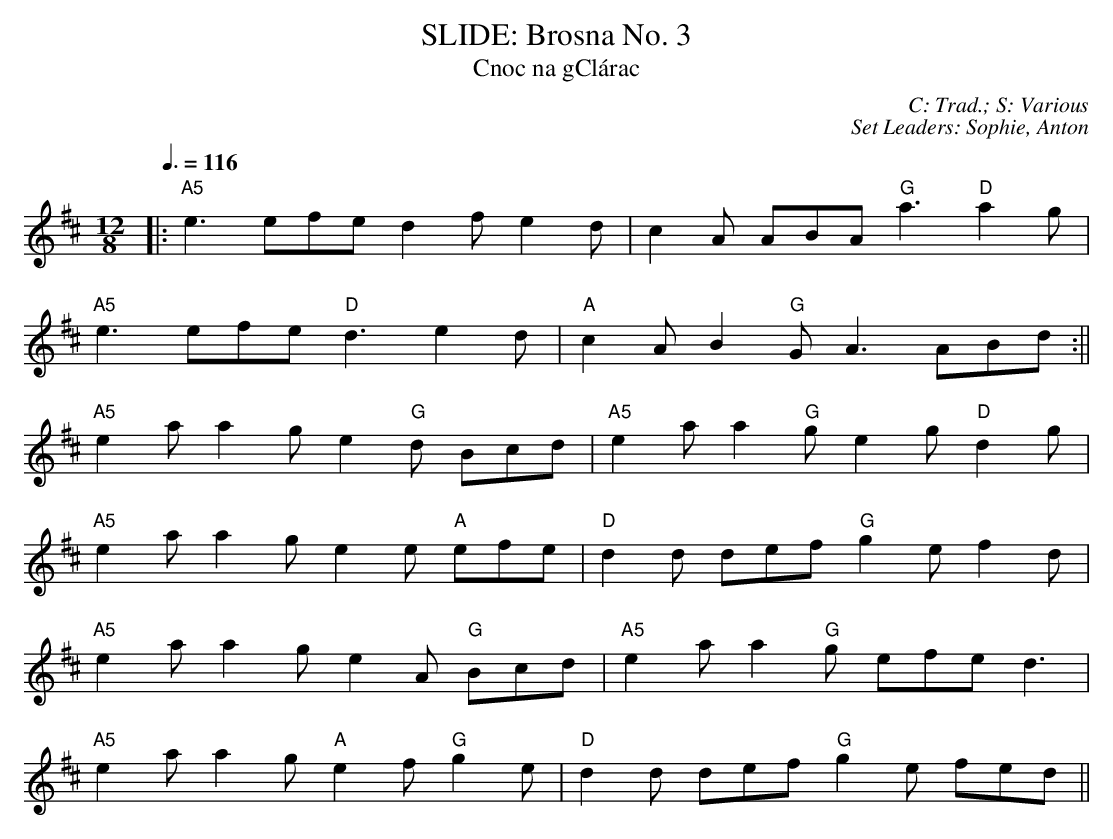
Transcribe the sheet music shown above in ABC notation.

X:1
T: SLIDE: Brosna No. 3
T: Cnoc na gClárac
C: C: Trad.; S: Various
C: Set Leaders: Sophie, Anton
M: 12/8
L: 1/8
Q: 3/8=116
K: Amix
|:"A5"e3 efe d2 f e2 d|c2 A ABA "G"a3 "D"a2 g|
"A5"e3 efe "D"d3 e2 d|"A"c2 A B2 "G"G A3 ABd:||
"A5"e2 a a2 g e2 "G"d Bcd|"A5"e2 a a2 "G"g e2 g "D"d2 g|
"A5"e2 a a2 g e2 e "A"efe|"D"d2 d def "G"g2 e f2 d|
"A5"e2 a a2 g e2 A "G"Bcd|"A5"e2 a a2 "G"g efe d3|
"A5"e2 a a2 g "A"e2 f "G"g2 e|"D"d2 d def "G"g2 e fed||
